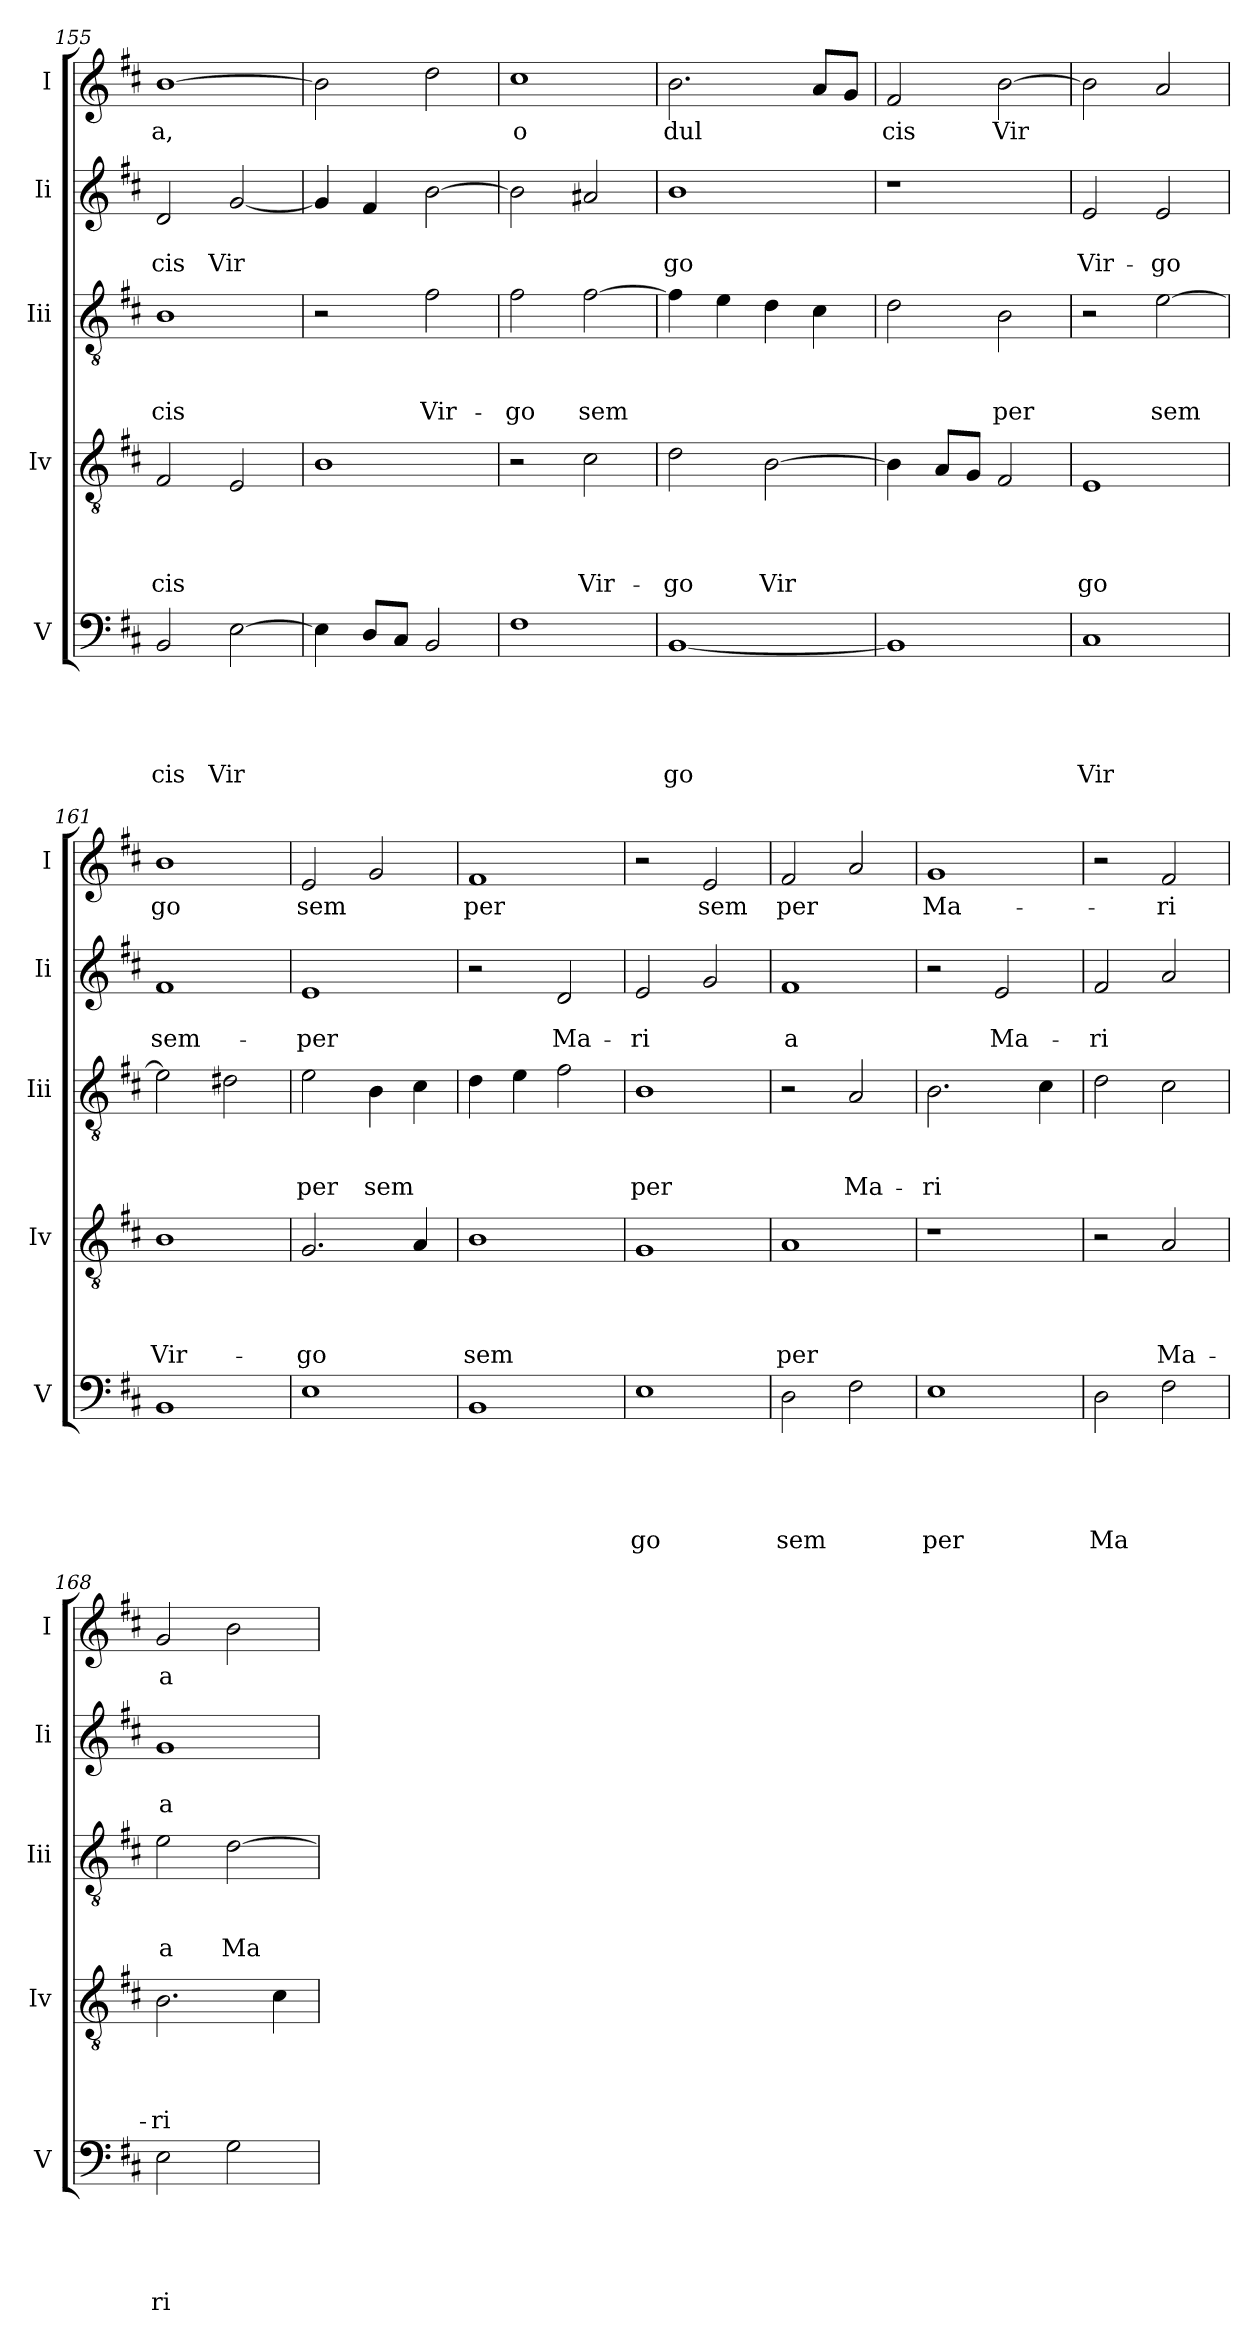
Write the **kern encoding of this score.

**kern	**text	**text	**text	**text	**text	**kern	**text	**text	**text	**text	**kern	**text	**text	**text	**kern	**text	**text	**kern	**text
*part5	*part5	*part5	*part5	*part5	*part5	*part4	*part4	*part4	*part4	*part4	*part3	*part3	*part3	*part3	*part2	*part2	*part2	*part1	*part1
*staff5	*staff5	*staff5	*staff5	*staff5	*staff5	*staff4	*staff4	*staff4	*staff4	*staff4	*staff3	*staff3	*staff3	*staff3	*staff2	*staff2	*staff2	*staff1	*staff1
*I"V	*	*	*	*	*	*I"Iv	*	*	*	*	*I"Iii	*	*	*	*I"Ii	*	*	*I"I	*
*I'V	*	*	*	*	*	*I'Iv	*	*	*	*	*I'Iii	*	*	*	*I'Ii	*	*	*I'I	*
*clefF4	*	*	*	*	*	*clefGv2	*	*	*	*	*clefGv2	*	*	*	*clefG2	*	*	*clefG2	*
*k[f#c#]	*	*	*	*	*	*k[f#c#]	*	*	*	*	*k[f#c#]	*	*	*	*k[f#c#]	*	*	*k[f#c#]	*
*D:	*	*	*	*	*	*D:	*	*	*	*	*D:	*	*	*	*D:	*	*	*D:	*
=155	=155	=155	=155	=155	=155	=155	=155	=155	=155	=155	=155	=155	=155	=155	=155	=155	=155	=155	=155
!	!	!	!	!	!LO:LY:b	!	!	!	!	!LO:LY:b	!	!	!	!LO:LY:b	!	!	!LO:LY:b	!	!LO:LY:b
2BB/	.	.	.	.	cis	2F#/	.	.	.	cis	1B	.	.	cis	2d/	.	cis	[>1b	a,
!	!	!	!	!	!LO:LY:b	!	!	!	!	!	!	!	!	!	!	!	!LO:LY:b	!	!
[>2E\	.	.	.	.	Vir	2E/	.	.	.	.	.	.	.	.	[<2g/	.	Vir	.	.
=156	=156	=156	=156	=156	=156	=156	=156	=156	=156	=156	=156	=156	=156	=156	=156	=156	=156	=156	=156
4E\]	.	.	.	.	.	1B	.	.	.	.	2r	.	.	.	4g/]	.	.	2b\]	.
8D/L	.	.	.	.	.	.	.	.	.	.	.	.	.	.	4f#/	.	.	.	.
8C#/J	.	.	.	.	.	.	.	.	.	.	.	.	.	.	.	.	.	.	.
!	!	!	!	!	!	!	!	!	!	!	!	!	!	!LO:LY:b	!	!	!	!	!
2BB/	.	.	.	.	.	.	.	.	.	.	2f#\	.	.	Vir-	[<2b\	.	.	2dd\	.
!!LO:LB:g=z
=157	=157	=157	=157	=157	=157	=157	=157	=157	=157	=157	=157	=157	=157	=157	=157	=157	=157	=157	=157
!	!	!	!	!	!	!	!	!	!	!	!	!	!	!LO:LY:b	!	!	!	!	!LO:LY:b
1F#	.	.	.	.	.	2r	.	.	.	.	2f#\	.	.	-go	2b\]	.	.	1cc#	o
!	!	!	!	!	!	!	!	!	!	!LO:LY:b	!	!	!	!LO:LY:b	!	!	!	!	!
.	.	.	.	.	.	2c#\	.	.	.	Vir-	[>2f#\	.	.	sem	2a#X/	.	.	.	.
=158	=158	=158	=158	=158	=158	=158	=158	=158	=158	=158	=158	=158	=158	=158	=158	=158	=158	=158	=158
!	!	!	!	!	!LO:LY:b	!	!	!	!	!LO:LY:b	!	!	!	!	!	!	!LO:LY:b	!	!LO:LY:b
[<1BB	.	.	.	.	go	2d\	.	.	.	-go	4f#\]	.	.	.	1b	.	go	2.b\	dul
.	.	.	.	.	.	.	.	.	.	.	4e\	.	.	.	.	.	.	.	.
!	!	!	!	!	!	!	!	!	!	!LO:LY:b	!	!	!	!	!	!	!	!	!
.	.	.	.	.	.	[>2B\	.	.	.	Vir	4d\	.	.	.	.	.	.	.	.
.	.	.	.	.	.	.	.	.	.	.	4c#\	.	.	.	.	.	.	8a/L	.
.	.	.	.	.	.	.	.	.	.	.	.	.	.	.	.	.	.	8g/J	.
=159	=159	=159	=159	=159	=159	=159	=159	=159	=159	=159	=159	=159	=159	=159	=159	=159	=159	=159	=159
!	!	!	!	!	!	!	!	!	!	!	!	!	!	!	!	!	!	!	!LO:LY:b
1BB]	.	.	.	.	.	4B\]	.	.	.	.	2d\	.	.	.	1r	.	.	2f#/	cis
.	.	.	.	.	.	8A/L	.	.	.	.	.	.	.	.	.	.	.	.	.
.	.	.	.	.	.	8G/J	.	.	.	.	.	.	.	.	.	.	.	.	.
!	!	!	!	!	!	!	!	!	!	!	!	!	!	!LO:LY:b	!	!	!	!	!LO:LY:b
.	.	.	.	.	.	2F#/	.	.	.	.	2B\	.	.	per	.	.	.	[>2b\	Vir
=160	=160	=160	=160	=160	=160	=160	=160	=160	=160	=160	=160	=160	=160	=160	=160	=160	=160	=160	=160
!	!	!	!	!	!LO:LY:b	!	!	!	!	!LO:LY:b	!	!	!	!	!	!	!LO:LY:b	!	!
1C#	.	.	.	.	Vir	1E	.	.	.	go	2r	.	.	.	2e/	.	Vir-	2b\]	.
!	!	!	!	!	!	!	!	!	!	!	!	!	!	!LO:LY:b	!	!	!LO:LY:b	!	!
.	.	.	.	.	.	.	.	.	.	.	[>2e\	.	.	sem	2e/	.	-go	2a/	.
=161	=161	=161	=161	=161	=161	=161	=161	=161	=161	=161	=161	=161	=161	=161	=161	=161	=161	=161	=161
!	!	!	!	!	!	!	!	!	!	!LO:LY:b	!	!	!	!	!	!	!LO:LY:b	!	!LO:LY:b
1BB	.	.	.	.	.	1B	.	.	.	Vir-	2e\]	.	.	.	1f#	.	sem-	1b	go
.	.	.	.	.	.	.	.	.	.	.	2d#X\	.	.	.	.	.	.	.	.
=162	=162	=162	=162	=162	=162	=162	=162	=162	=162	=162	=162	=162	=162	=162	=162	=162	=162	=162	=162
!	!	!	!	!	!	!	!	!	!	!LO:LY:b	!	!	!	!LO:LY:b	!	!	!LO:LY:b	!	!LO:LY:b
1E	.	.	.	.	.	2.G/	.	.	.	-go	2e\	.	.	per	1e	.	-per	2e/	sem
!	!	!	!	!	!	!	!	!	!	!	!	!	!	!LO:LY:b	!	!	!	!	!
.	.	.	.	.	.	.	.	.	.	.	4B\	.	.	sem	.	.	.	2g/	.
.	.	.	.	.	.	4A/	.	.	.	.	4c#\	.	.	.	.	.	.	.	.
=163	=163	=163	=163	=163	=163	=163	=163	=163	=163	=163	=163	=163	=163	=163	=163	=163	=163	=163	=163
!	!	!	!	!	!	!	!	!	!	!LO:LY:b	!	!	!	!	!	!	!	!	!LO:LY:b
1BB	.	.	.	.	.	1B	.	.	.	sem	4d\	.	.	.	2r	.	.	1f#	per
.	.	.	.	.	.	.	.	.	.	.	4e\	.	.	.	.	.	.	.	.
!	!	!	!	!	!	!	!	!	!	!	!	!	!	!	!	!	!LO:LY:b	!	!
.	.	.	.	.	.	.	.	.	.	.	2f#\	.	.	.	2d/	.	Ma-	.	.
!!LO:PB:g=z
=164	=164	=164	=164	=164	=164	=164	=164	=164	=164	=164	=164	=164	=164	=164	=164	=164	=164	=164	=164
!	!	!	!	!	!LO:LY:b	!	!	!	!	!	!	!	!	!LO:LY:b	!	!	!LO:LY:b	!	!
1E	.	.	.	.	go	1G	.	.	.	.	1B	.	.	per	2e/	.	-ri	2r	.
!	!	!	!	!	!	!	!	!	!	!	!	!	!	!	!	!	!	!	!LO:LY:b
.	.	.	.	.	.	.	.	.	.	.	.	.	.	.	2g/	.	.	2e/	sem
=165	=165	=165	=165	=165	=165	=165	=165	=165	=165	=165	=165	=165	=165	=165	=165	=165	=165	=165	=165
!	!	!	!	!	!LO:LY:b	!	!	!	!	!LO:LY:b	!	!	!	!	!	!	!LO:LY:b	!	!LO:LY:b
2D\	.	.	.	.	sem	1A	.	.	.	per	2r	.	.	.	1f#	.	a	2f#/	per
!	!	!	!	!	!	!	!	!	!	!	!	!	!	!LO:LY:b	!	!	!	!	!
2F#\	.	.	.	.	.	.	.	.	.	.	2A/	.	.	Ma-	.	.	.	2a/	.
=166	=166	=166	=166	=166	=166	=166	=166	=166	=166	=166	=166	=166	=166	=166	=166	=166	=166	=166	=166
!	!	!	!	!	!LO:LY:b	!	!	!	!	!	!	!	!	!LO:LY:b	!	!	!	!	!LO:LY:b
1E	.	.	.	.	per	1r	.	.	.	.	2.B\	.	.	-ri	2r	.	.	1g	Ma-
!	!	!	!	!	!	!	!	!	!	!	!	!	!	!	!	!	!LO:LY:b	!	!
.	.	.	.	.	.	.	.	.	.	.	.	.	.	.	2e/	.	Ma-	.	.
.	.	.	.	.	.	.	.	.	.	.	4c#\	.	.	.	.	.	.	.	.
=167	=167	=167	=167	=167	=167	=167	=167	=167	=167	=167	=167	=167	=167	=167	=167	=167	=167	=167	=167
!	!	!	!	!	!LO:LY:b	!	!	!	!	!	!	!	!	!	!	!	!LO:LY:b	!	!
2D\	.	.	.	.	Ma	2r	.	.	.	.	2d\	.	.	.	2f#/	.	-ri	2r	.
!	!	!	!	!	!	!	!	!	!	!LO:LY:b	!	!	!	!	!	!	!	!	!LO:LY:b
2F#\	.	.	.	.	.	2A/	.	.	.	Ma-	2c#\	.	.	.	2a/	.	.	2f#/	-ri
=168	=168	=168	=168	=168	=168	=168	=168	=168	=168	=168	=168	=168	=168	=168	=168	=168	=168	=168	=168
!	!	!	!	!	!LO:LY:b	!	!	!	!	!LO:LY:b	!	!	!	!LO:LY:b	!	!	!LO:LY:b	!	!LO:LY:b
2E\	.	.	.	.	ri	2.B\	.	.	.	-ri	2e\	.	.	a	1g	.	a	2g/	a
!	!	!	!	!	!	!	!	!	!	!	!	!	!	!LO:LY:b	!	!	!	!	!
2G\	.	.	.	.	.	.	.	.	.	.	[>2d\	.	.	Ma	.	.	.	2b\	.
.	.	.	.	.	.	4c#\	.	.	.	.	.	.	.	.	.	.	.	.	.
=	=	=	=	=	=	=	=	=	=	=	=	=	=	=	=	=	=	=	=
*-	*-	*-	*-	*-	*-	*-	*-	*-	*-	*-	*-	*-	*-	*-	*-	*-	*-	*-	*-
